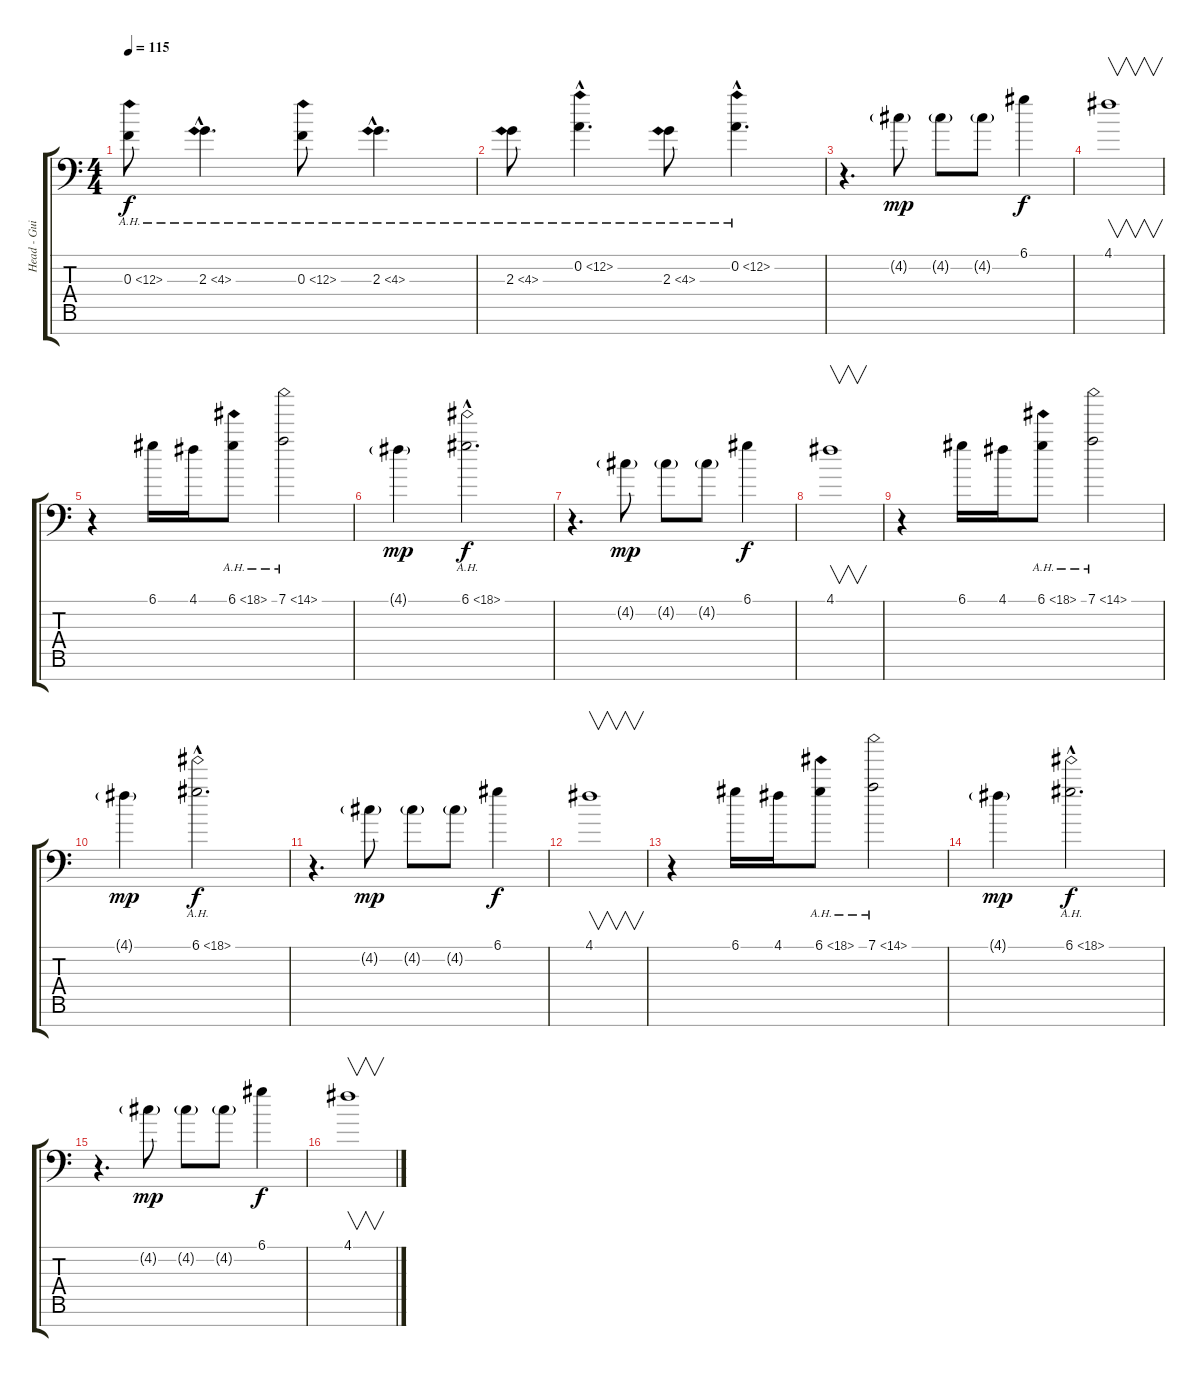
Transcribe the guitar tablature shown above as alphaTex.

\track ("Head - Guitar" "Head - Gui") {instrument electricguitarclean}
\staff {score tabs}
\tuning (D4 A3 F3 C3 G2 D2 A1) {hide}
\ts (4 4)
\tempo 115
\clef f4
\ks c
0.3{ah 12}.8{dy f} 2.3{ah 2 hac}.4{d} 0.3{ah 12}.8 2.3{ah 2 hac}.4{d} |
2.3{ah 2}.8 0.2{ah 12 hac}.4{d} 2.3{ah 2}.8 0.2{ah 12 hac}.4{d} |
r.4{d volume 16 balance 8 instrument electricguitarclean} 4.2{g}.8{dy mp} 4.2{g}.8 4.2{g}.8 6.1.4{dy f} |
4.1.1{v} |
r.4 6.1.16 4.1.16 6.1{ah 12}.8 7.1{ah 7}.2 |
4.1{g}.4{dy mp} 6.1{ah 12 hac}.2{d dy f} |
r.4{d} 4.2{g}.8{dy mp} 4.2{g}.8 4.2{g}.8 6.1.4{dy f} |
4.1.1{v} |
r.4 6.1.16 4.1.16 6.1{ah 12}.8 7.1{ah 7}.2 |
4.1{g}.4{dy mp} 6.1{ah 12 hac}.2{d dy f} |
r.4{d} 4.2{g}.8{dy mp} 4.2{g}.8 4.2{g}.8 6.1.4{dy f} |
4.1.1{v} |
r.4 6.1.16 4.1.16 6.1{ah 12}.8 7.1{ah 7}.2 |
4.1{g}.4{dy mp} 6.1{ah 12 hac}.2{d dy f} |
r.4{d} 4.2{g}.8{dy mp} 4.2{g}.8 4.2{g}.8 6.1.4{dy f} |
4.1.1{v}
